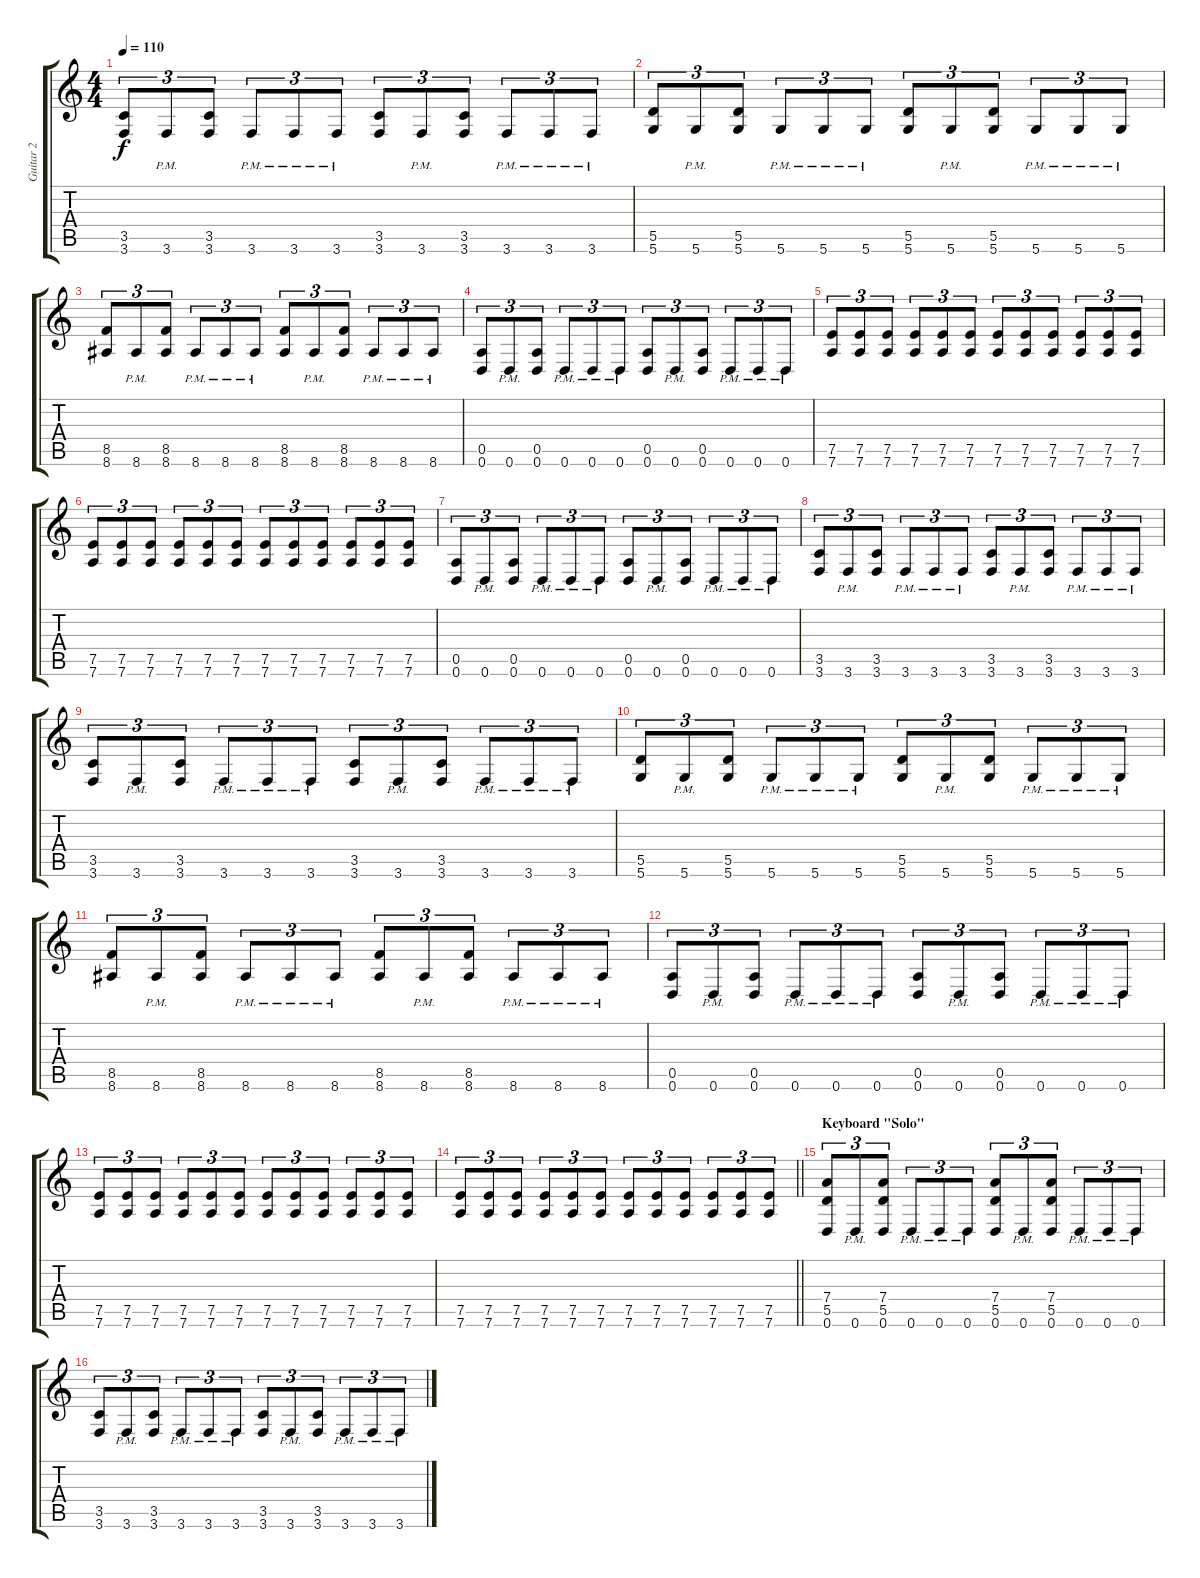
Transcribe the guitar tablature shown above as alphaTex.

\track ("Guitar 2" "Guitar 2") {instrument distortionguitar}
\staff {score tabs}
\tuning (E4 B3 G3 D3 A2 D2) {hide}
\ts (4 4)
\tempo 110
\clef g2
\ks c
(3.5 3.6).8{tu (3 2) dy f} 3.6{pm}.8{tu (3 2)} (3.5 3.6).8{tu (3 2)} 3.6{pm}.8{tu (3 2)} 3.6{pm}.8{tu (3 2)} 3.6{pm}.8{tu (3 2)} (3.5 3.6).8{tu (3 2)} 3.6{pm}.8{tu (3 2)} (3.5 3.6).8{tu (3 2)} 3.6{pm}.8{tu (3 2)} 3.6{pm}.8{tu (3 2)} 3.6{pm}.8{tu (3 2)} |
(5.5 5.6).8{tu (3 2)} 5.6{pm}.8{tu (3 2)} (5.5 5.6).8{tu (3 2)} 5.6{pm}.8{tu (3 2)} 5.6{pm}.8{tu (3 2)} 5.6{pm}.8{tu (3 2)} (5.5 5.6).8{tu (3 2)} 5.6{pm}.8{tu (3 2)} (5.5 5.6).8{tu (3 2)} 5.6{pm}.8{tu (3 2)} 5.6{pm}.8{tu (3 2)} 5.6{pm}.8{tu (3 2)} |
(8.5 8.6).8{tu (3 2)} 8.6{pm}.8{tu (3 2)} (8.5 8.6).8{tu (3 2)} 8.6{pm}.8{tu (3 2)} 8.6{pm}.8{tu (3 2)} 8.6{pm}.8{tu (3 2)} (8.5 8.6).8{tu (3 2)} 8.6{pm}.8{tu (3 2)} (8.5 8.6).8{tu (3 2)} 8.6{pm}.8{tu (3 2)} 8.6{pm}.8{tu (3 2)} 8.6{pm}.8{tu (3 2)} |
(0.5 0.6).8{tu (3 2)} 0.6{pm}.8{tu (3 2)} (0.5 0.6).8{tu (3 2)} 0.6{pm}.8{tu (3 2)} 0.6{pm}.8{tu (3 2)} 0.6{pm}.8{tu (3 2)} (0.5 0.6).8{tu (3 2)} 0.6{pm}.8{tu (3 2)} (0.5 0.6).8{tu (3 2)} 0.6{pm}.8{tu (3 2)} 0.6{pm}.8{tu (3 2)} 0.6{pm}.8{tu (3 2)} |
(7.5 7.6).8{tu (3 2)} (7.5 7.6).8{tu (3 2)} (7.5 7.6).8{tu (3 2)} (7.5 7.6).8{tu (3 2)} (7.5 7.6).8{tu (3 2)} (7.5 7.6).8{tu (3 2)} (7.5 7.6).8{tu (3 2)} (7.5 7.6).8{tu (3 2)} (7.5 7.6).8{tu (3 2)} (7.5 7.6).8{tu (3 2)} (7.5 7.6).8{tu (3 2)} (7.5 7.6).8{tu (3 2)} |
(7.5 7.6).8{tu (3 2)} (7.5 7.6).8{tu (3 2)} (7.5 7.6).8{tu (3 2)} (7.5 7.6).8{tu (3 2)} (7.5 7.6).8{tu (3 2)} (7.5 7.6).8{tu (3 2)} (7.5 7.6).8{tu (3 2)} (7.5 7.6).8{tu (3 2)} (7.5 7.6).8{tu (3 2)} (7.5 7.6).8{tu (3 2)} (7.5 7.6).8{tu (3 2)} (7.5 7.6).8{tu (3 2)} |
(0.5 0.6).8{tu (3 2)} 0.6{pm}.8{tu (3 2)} (0.5 0.6).8{tu (3 2)} 0.6{pm}.8{tu (3 2)} 0.6{pm}.8{tu (3 2)} 0.6{pm}.8{tu (3 2)} (0.5 0.6).8{tu (3 2)} 0.6{pm}.8{tu (3 2)} (0.5 0.6).8{tu (3 2)} 0.6{pm}.8{tu (3 2)} 0.6{pm}.8{tu (3 2)} 0.6{pm}.8{tu (3 2)} |
(3.5 3.6).8{tu (3 2)} 3.6{pm}.8{tu (3 2)} (3.5 3.6).8{tu (3 2)} 3.6{pm}.8{tu (3 2)} 3.6{pm}.8{tu (3 2)} 3.6{pm}.8{tu (3 2)} (3.5 3.6).8{tu (3 2)} 3.6{pm}.8{tu (3 2)} (3.5 3.6).8{tu (3 2)} 3.6{pm}.8{tu (3 2)} 3.6{pm}.8{tu (3 2)} 3.6{pm}.8{tu (3 2)} |
(3.5 3.6).8{tu (3 2)} 3.6{pm}.8{tu (3 2)} (3.5 3.6).8{tu (3 2)} 3.6{pm}.8{tu (3 2)} 3.6{pm}.8{tu (3 2)} 3.6{pm}.8{tu (3 2)} (3.5 3.6).8{tu (3 2)} 3.6{pm}.8{tu (3 2)} (3.5 3.6).8{tu (3 2)} 3.6{pm}.8{tu (3 2)} 3.6{pm}.8{tu (3 2)} 3.6{pm}.8{tu (3 2)} |
(5.5 5.6).8{tu (3 2)} 5.6{pm}.8{tu (3 2)} (5.5 5.6).8{tu (3 2)} 5.6{pm}.8{tu (3 2)} 5.6{pm}.8{tu (3 2)} 5.6{pm}.8{tu (3 2)} (5.5 5.6).8{tu (3 2)} 5.6{pm}.8{tu (3 2)} (5.5 5.6).8{tu (3 2)} 5.6{pm}.8{tu (3 2)} 5.6{pm}.8{tu (3 2)} 5.6{pm}.8{tu (3 2)} |
(8.5 8.6).8{tu (3 2)} 8.6{pm}.8{tu (3 2)} (8.5 8.6).8{tu (3 2)} 8.6{pm}.8{tu (3 2)} 8.6{pm}.8{tu (3 2)} 8.6{pm}.8{tu (3 2)} (8.5 8.6).8{tu (3 2)} 8.6{pm}.8{tu (3 2)} (8.5 8.6).8{tu (3 2)} 8.6{pm}.8{tu (3 2)} 8.6{pm}.8{tu (3 2)} 8.6{pm}.8{tu (3 2)} |
(0.5 0.6).8{tu (3 2)} 0.6{pm}.8{tu (3 2)} (0.5 0.6).8{tu (3 2)} 0.6{pm}.8{tu (3 2)} 0.6{pm}.8{tu (3 2)} 0.6{pm}.8{tu (3 2)} (0.5 0.6).8{tu (3 2)} 0.6{pm}.8{tu (3 2)} (0.5 0.6).8{tu (3 2)} 0.6{pm}.8{tu (3 2)} 0.6{pm}.8{tu (3 2)} 0.6{pm}.8{tu (3 2)} |
(7.5 7.6).8{tu (3 2)} (7.5 7.6).8{tu (3 2)} (7.5 7.6).8{tu (3 2)} (7.5 7.6).8{tu (3 2)} (7.5 7.6).8{tu (3 2)} (7.5 7.6).8{tu (3 2)} (7.5 7.6).8{tu (3 2)} (7.5 7.6).8{tu (3 2)} (7.5 7.6).8{tu (3 2)} (7.5 7.6).8{tu (3 2)} (7.5 7.6).8{tu (3 2)} (7.5 7.6).8{tu (3 2)} |
\barLineRight lightlight
(7.5 7.6).8{tu (3 2)} (7.5 7.6).8{tu (3 2)} (7.5 7.6).8{tu (3 2)} (7.5 7.6).8{tu (3 2)} (7.5 7.6).8{tu (3 2)} (7.5 7.6).8{tu (3 2)} (7.5 7.6).8{tu (3 2)} (7.5 7.6).8{tu (3 2)} (7.5 7.6).8{tu (3 2)} (7.5 7.6).8{tu (3 2)} (7.5 7.6).8{tu (3 2)} (7.5 7.6).8{tu (3 2)} |
\section ("" "Keyboard \"Solo\"")
(7.4 5.5 0.6).8{tu (3 2)} 0.6{pm}.8{tu (3 2)} (7.4 5.5 0.6).8{tu (3 2)} 0.6{pm}.8{tu (3 2)} 0.6{pm}.8{tu (3 2)} 0.6{pm}.8{tu (3 2)} (7.4 5.5 0.6).8{tu (3 2)} 0.6{pm}.8{tu (3 2)} (7.4 5.5 0.6).8{tu (3 2)} 0.6{pm}.8{tu (3 2)} 0.6{pm}.8{tu (3 2)} 0.6{pm}.8{tu (3 2)} |
(3.5 3.6).8{tu (3 2)} 3.6{pm}.8{tu (3 2)} (3.5 3.6).8{tu (3 2)} 3.6{pm}.8{tu (3 2)} 3.6{pm}.8{tu (3 2)} 3.6{pm}.8{tu (3 2)} (3.5 3.6).8{tu (3 2)} 3.6{pm}.8{tu (3 2)} (3.5 3.6).8{tu (3 2)} 3.6{pm}.8{tu (3 2)} 3.6{pm}.8{tu (3 2)} 3.6{pm}.8{tu (3 2)}
